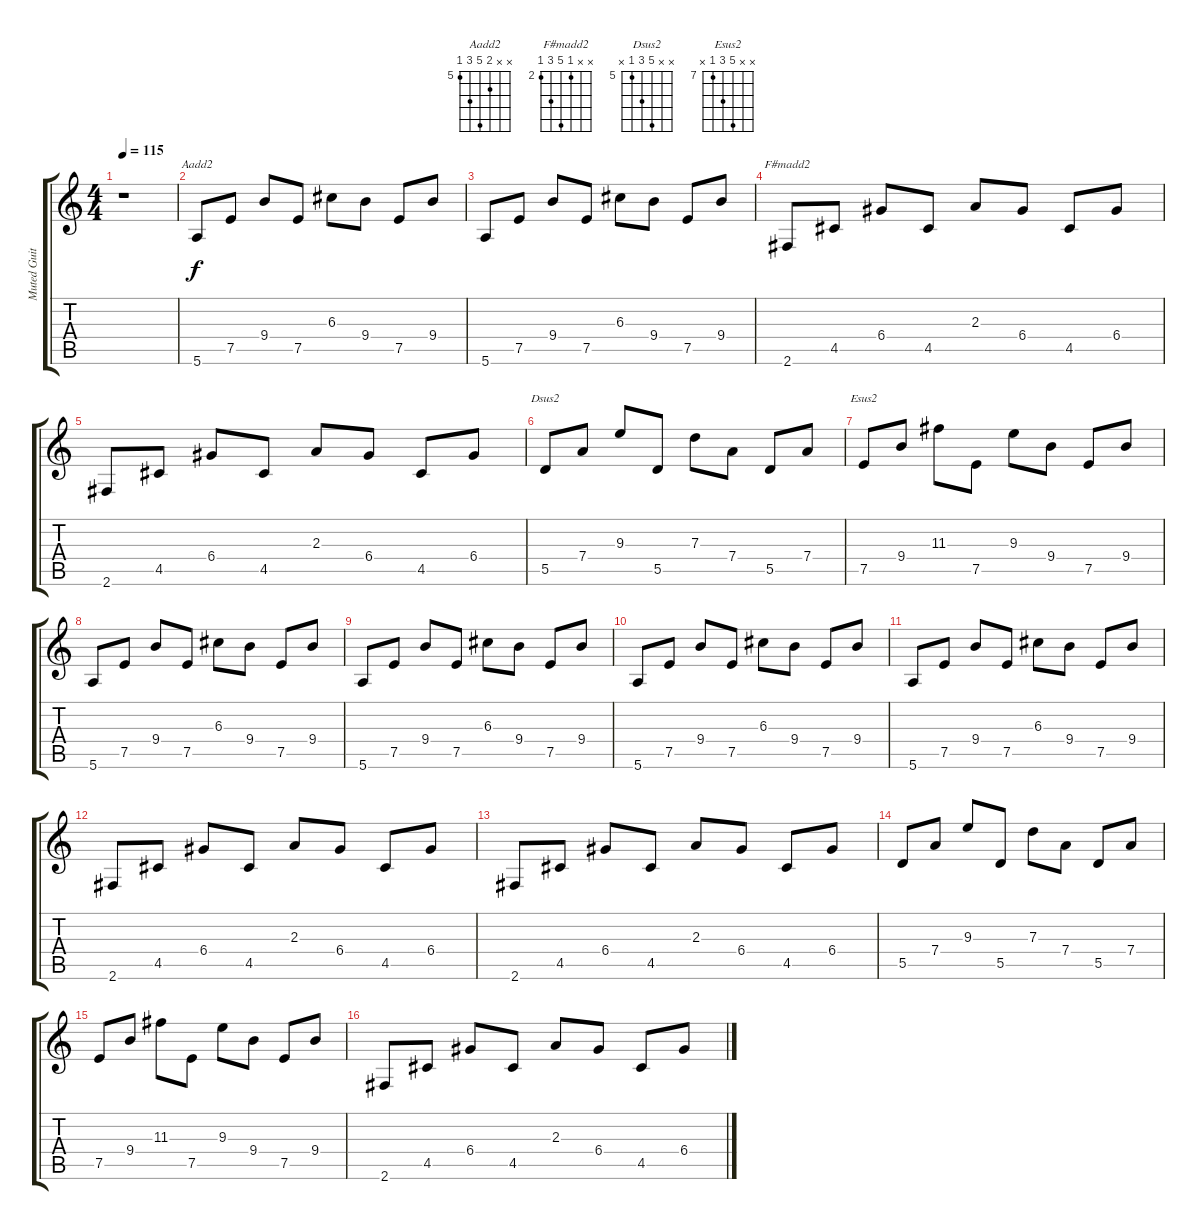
\track ("Muted Guitar        " "Muted Guit") {instrument electricguitarmuted}
\staff {score tabs}
\tuning (E4 B3 G3 D3 A2 E2) {hide}
\chord ("Aadd2" x x 6 9 7 5) {firstfret 5}
\chord ("F#madd2" x x 2 6 4 2) {firstfret 2}
\chord ("Dsus2" x x 9 7 5 x) {firstfret 5}
\chord ("Esus2" x x 11 9 7 x) {firstfret 7}
\ts (4 4)
\tempo 115
\clef g2
\ks c
r.1{dy f instrument electricguitarmuted} |
5.6.8{ch "Aadd2"} 7.5.8 9.4.8 7.5.8 6.3.8 9.4.8 7.5.8 9.4.8 |
5.6.8 7.5.8 9.4.8 7.5.8 6.3.8 9.4.8 7.5.8 9.4.8 |
2.6.8{ch "F#madd2"} 4.5.8 6.4.8 4.5.8 2.3.8 6.4.8 4.5.8 6.4.8 |
2.6.8 4.5.8 6.4.8 4.5.8 2.3.8 6.4.8 4.5.8 6.4.8 |
5.5.8{ch "Dsus2"} 7.4.8 9.3.8 5.5.8 7.3.8 7.4.8 5.5.8 7.4.8 |
7.5.8{ch "Esus2"} 9.4.8 11.3.8 7.5.8 9.3.8 9.4.8 7.5.8 9.4.8 |
5.6.8 7.5.8 9.4.8 7.5.8 6.3.8 9.4.8 7.5.8 9.4.8 |
5.6.8 7.5.8 9.4.8 7.5.8 6.3.8 9.4.8 7.5.8 9.4.8 |
5.6.8 7.5.8 9.4.8 7.5.8 6.3.8 9.4.8 7.5.8 9.4.8 |
5.6.8 7.5.8 9.4.8 7.5.8 6.3.8 9.4.8 7.5.8 9.4.8 |
2.6.8 4.5.8 6.4.8 4.5.8 2.3.8 6.4.8 4.5.8 6.4.8 |
2.6.8 4.5.8 6.4.8 4.5.8 2.3.8 6.4.8 4.5.8 6.4.8 |
5.5.8 7.4.8 9.3.8 5.5.8 7.3.8 7.4.8 5.5.8 7.4.8 |
7.5.8 9.4.8 11.3.8 7.5.8 9.3.8 9.4.8 7.5.8 9.4.8 |
2.6.8 4.5.8 6.4.8 4.5.8 2.3.8 6.4.8 4.5.8 6.4.8
